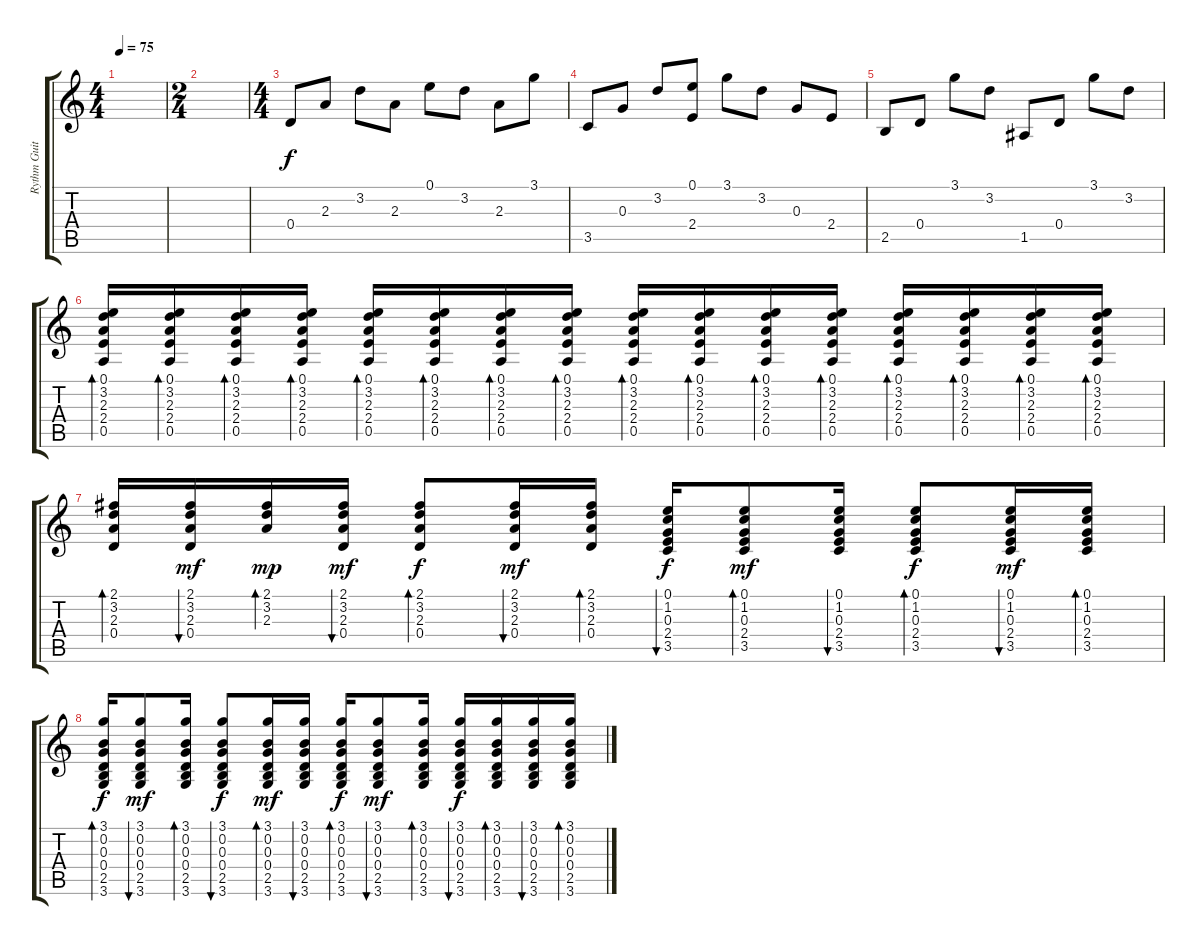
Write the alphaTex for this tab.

\track ("Rythm Guitar" "Rythm Guit") {instrument acousticguitarsteel}
\staff {score tabs}
\tuning (E4 B3 G3 D3 A2 E2) {hide}
\ts (4 4)
\tempo 75
\clef g2
\ks c
|
\ts (2 4)
|
\ts (4 4)
0.4.8{instrument acousticguitarsteel} 2.3.8 3.2.8 2.3.8 0.1.8 3.2.8 2.3.8 3.1.8 |
3.5.8 0.3.8 3.2.8 (0.1 2.4).8 3.1.8 3.2.8 0.3.8 2.4.8 |
2.5.8 0.4.8 3.1.8 3.2.8 1.5.8 0.4.8 3.1.8 3.2.8 |
(0.1 3.2 2.3 2.4 0.5).16{bd 30} (0.1 3.2 2.3 2.4 0.5).16{bd 30} (0.1 3.2 2.3 2.4 0.5).16{bd 30} (0.1 3.2 2.3 2.4 0.5).16{bd 30} (0.1 3.2 2.3 2.4 0.5).16{bd 30} (0.1 3.2 2.3 2.4 0.5).16{bd 30} (0.1 3.2 2.3 2.4 0.5).16{bd 30} (0.1 3.2 2.3 2.4 0.5).16{bd 30} (0.1 3.2 2.3 2.4 0.5).16{bd 30} (0.1 3.2 2.3 2.4 0.5).16{bd 30} (0.1 3.2 2.3 2.4 0.5).16{bd 30} (0.1 3.2 2.3 2.4 0.5).16{bd 30} (0.1 3.2 2.3 2.4 0.5).16{bd 30} (0.1 3.2 2.3 2.4 0.5).16{bd 30} (0.1 3.2 2.3 2.4 0.5).16{bd 30} (0.1 3.2 2.3 2.4 0.5).16{bd 30} |
(2.1 3.2 2.3 0.4).16{bd 30} (2.1 3.2 2.3 0.4).16{bu 30 dy mf} (2.1 3.2 2.3).16{bd 30 dy mp} (2.1 3.2 2.3 0.4).16{bu 30 dy mf} (2.1 3.2 2.3 0.4).8{bd 30 dy f} (2.1 3.2 2.3 0.4).16{bu 30 dy mf} (2.1 3.2 2.3 0.4).16{bd 30} (0.1 1.2 0.3 2.4 3.5).16{bu 30 dy f} (0.1 1.2 0.3 2.4 3.5).8{bd 30 dy mf} (0.1 1.2 0.3 2.4 3.5).16{bu 30} (0.1 1.2 0.3 2.4 3.5).8{bd 30 dy f} (0.1 1.2 0.3 2.4 3.5).16{bu 30 dy mf} (0.1 1.2 0.3 2.4 3.5).16{bd 30} |
(3.1 0.2 0.3 0.4 2.5 3.6).16{bd 30 dy f} (3.1 0.2 0.3 0.4 2.5 3.6).8{bu 30 dy mf} (3.1 0.2 0.3 0.4 2.5 3.6).16{bd 30} (3.1 0.2 0.3 0.4 2.5 3.6).8{bu 30 dy f} (3.1 0.2 0.3 0.4 2.5 3.6).16{bd 30 dy mf} (3.1 0.2 0.3 0.4 2.5 3.6).16{bu 30} (3.1 0.2 0.3 0.4 2.5 3.6).16{bd 30 dy f} (3.1 0.2 0.3 0.4 2.5 3.6).8{bu 30 dy mf} (3.1 0.2 0.3 0.4 2.5 3.6).16{bd 30} (3.1 0.2 0.3 0.4 2.5 3.6).16{bu 30 dy f} (3.1 0.2 0.3 0.4 2.5 3.6).16{bd 30} (3.1 0.2 0.3 0.4 2.5 3.6).16{bu 30} (3.1 0.2 0.3 0.4 2.5 3.6).16{bd 30}
